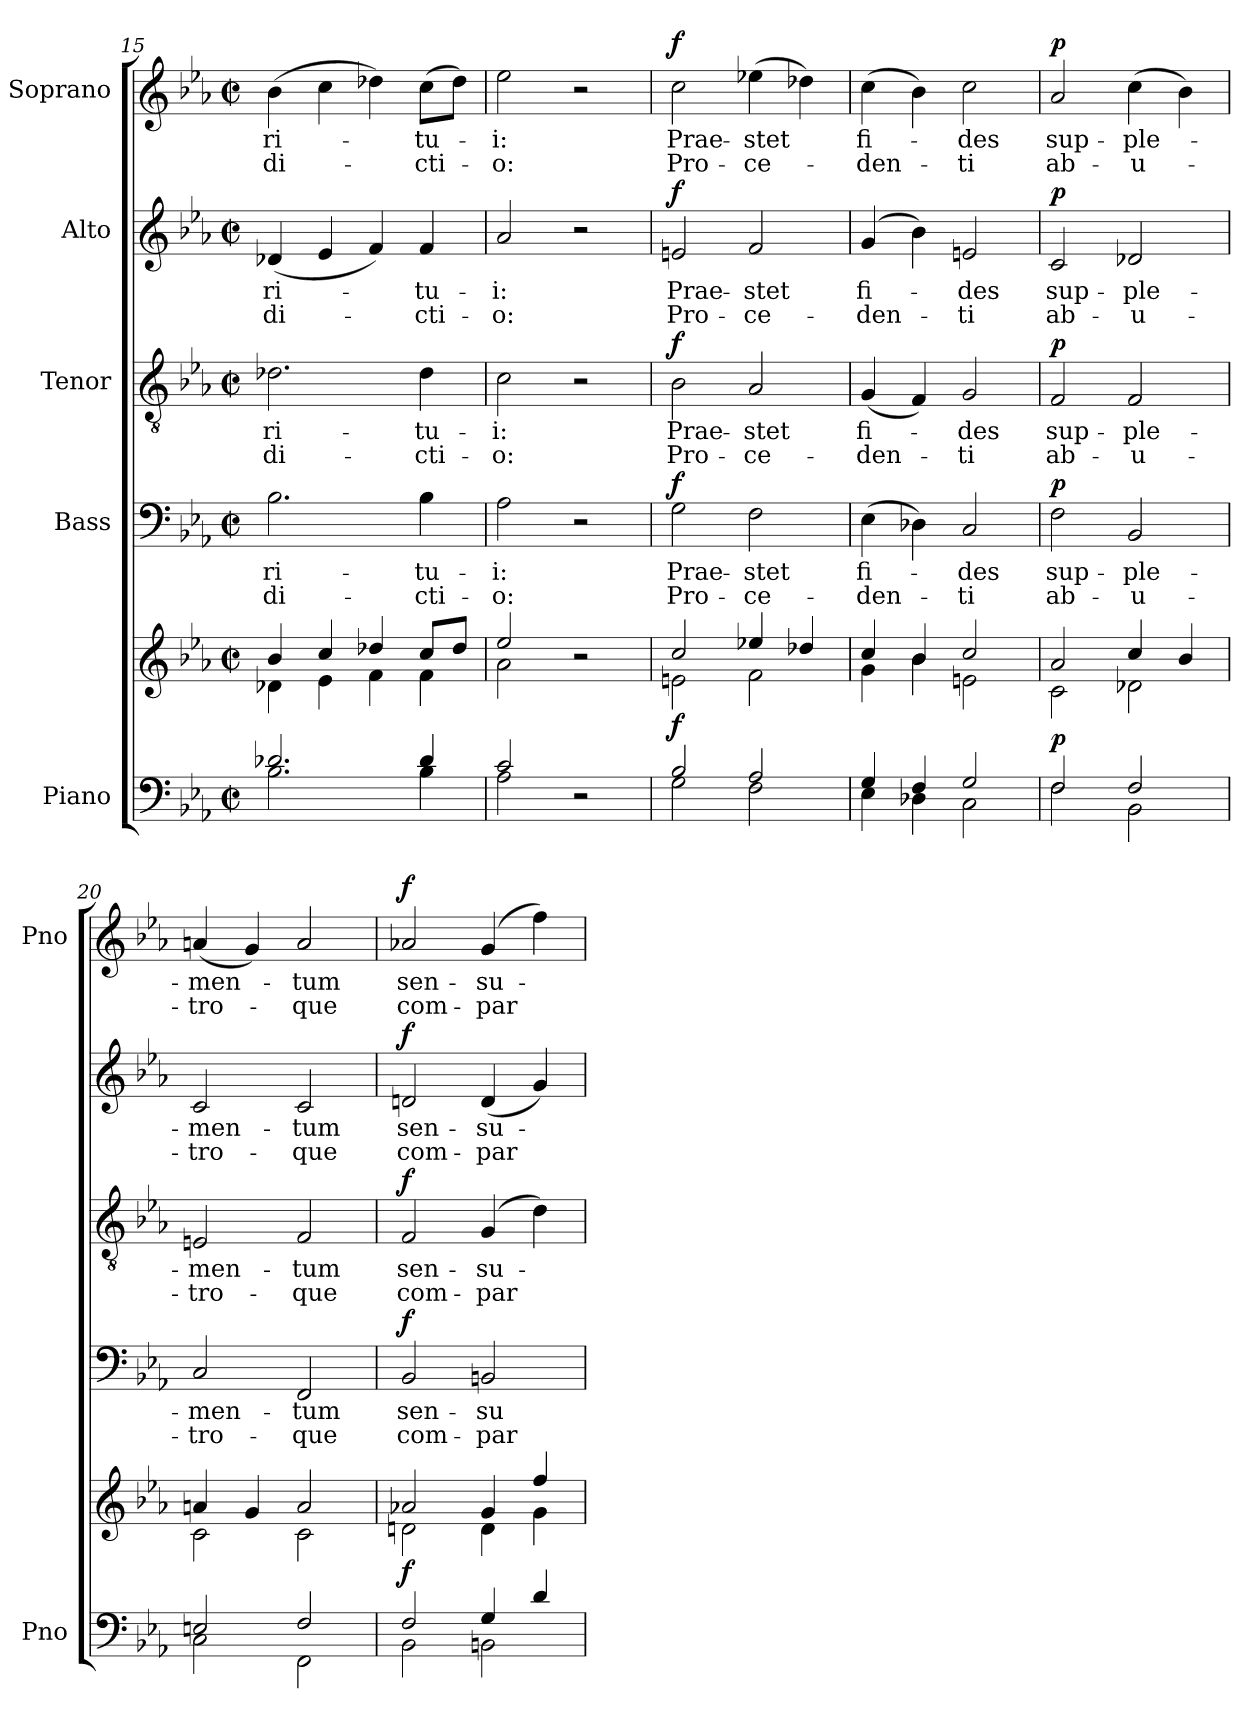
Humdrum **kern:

**kern	**kern	**dynam	**kern	**text	**text	**dynam	**kern	**text	**text	**dynam	**kern	**text	**text	**dynam	**kern	**text	**text	**dynam
*part5	*part5	*part5	*part4	*part4	*part4	*part4	*part3	*part3	*part3	*part3	*part2	*part2	*part2	*part2	*part1	*part1	*part1	*part1
*staff6	*staff5	*staff5/6	*staff4	*staff4	*staff4	*staff4	*staff3	*staff3	*staff3	*staff3	*staff2	*staff2	*staff2	*staff2	*staff1	*staff1	*staff1	*staff1
*I"Piano	*	*	*I"Bass	*	*	*	*I"Tenor	*	*	*	*I"Alto	*	*	*	*I"Soprano	*	*	*
*I'Pno	*	*	*	*	*	*	*	*	*	*	*	*	*	*	*I'Pno	*	*	*
*clefF4	*clefG2	*	*clefF4	*	*	*	*clefGv2	*	*	*	*clefG2	*	*	*	*clefG2	*	*	*
*k[b-e-a-]	*k[b-e-a-]	*	*k[b-e-a-]	*	*	*	*k[b-e-a-]	*	*	*	*k[b-e-a-]	*	*	*	*k[b-e-a-]	*	*	*
*E-:	*E-:	*	*E-:	*	*	*	*E-:	*	*	*	*E-:	*	*	*	*E-:	*	*	*
*M2/2	*M2/2	*	*M2/2	*	*	*	*M2/2	*	*	*	*M2/2	*	*	*	*M2/2	*	*	*
*met(c|)	*met(c|)	*	*met(c|)	*	*	*	*met(c|)	*	*	*	*met(c|)	*	*	*	*met(c|)	*	*	*
=15	=15	=15	=15	=15	=15	=15	=15	=15	=15	=15	=15	=15	=15	=15	=15	=15	=15	=15
*^	*^	*	*	*	*	*	*	*	*	*	*	*	*	*	*	*	*	*
2.d-X/	2.B-\	4b-/	4d-X\	.	2.B-\	ri-	-di-	.	2.d-X\	ri-	-di-	.	(4d-X/	-ri-	-di-	.	(4b-\	ri-	-di-	.
.	.	4cc/	4e-\	.	.	.	.	.	.	.	.	.	4e-/	.	.	.	4cc\	.	.	.
.	.	4dd-X/	4f\	.	.	.	.	.	.	.	.	.	4f/)	.	.	.	4dd-X\)	.	.	.
4d-/	4B-\	8cc/L	4f\	.	4B-\	-tu-	-cti-	.	4d-\	-tu-	-cti-	.	4f/	-tu-	-cti-	.	(8cc\L	-tu-	-cti-	.
.	.	8dd-/J	.	.	.	.	.	.	.	.	.	.	.	.	.	.	8dd-\J)	.	.	.
=16	=16	=16	=16	=16	=16	=16	=16	=16	=16	=16	=16	=16	=16	=16	=16	=16	=16	=16	=16	=16
2c/	2A-\	2ee-/	2a-\	.	2A-\	-i:	-o:	.	2c\	-i:	-o:	.	2a-/	i:	-o:	.	2ee-\	-i:	-o:	.
2r	2ryy	2r	2ryy	.	2r	.	.	.	2r	.	.	.	2r	.	.	.	2r	.	.	.
=17	=17	=17	=17	=17	=17	=17	=17	=17	=17	=17	=17	=17	=17	=17	=17	=17	=17	=17	=17	=17
!	!	!	!	!LO:DY:a=2	!	!	!	!LO:DY:a	!	!	!	!LO:DY:a	!	!	!	!LO:DY:a	!	!	!	!LO:DY:a
2B-/	2G\	2cc/	2en\	f	2G\	Prae-	Pro-	f	2B-\	Prae-	Pro-	f	2en/	-Prae-	Pro-	f	2cc\	Prae-	Pro-	f
2A-/	2F\	4ee-X/	2f\	.	2F\	-stet	-ce-	.	2A-/	-stet	-ce-	.	2f/	stet	-ce-	.	(4ee-X\	-stet	-ce-	.
.	.	4dd-X/	.	.	.	.	.	.	.	.	.	.	.	.	.	.	4dd-X\)	.	.	.
=18	=18	=18	=18	=18	=18	=18	=18	=18	=18	=18	=18	=18	=18	=18	=18	=18	=18	=18	=18	=18
4G/	4E-\	4cc/	4g\	.	(4E-\	fi-	-den-	.	(4G/	fi-	-den-	.	(4g/	-fi-	-den-	.	(4cc\	fi-	-den-	.
4F/	4D-X\	4b-/	4b-\	.	4D-X\)	.	.	.	4F/)	.	.	.	4b-\)	.	.	.	4b-\)	.	.	.
2G/	2C\	2cc/	2en\	.	2C/	-des	-ti	.	2G/	-des	-ti	.	2en/	des	-ti	.	2cc\	-des	-ti	.
=19	=19	=19	=19	=19	=19	=19	=19	=19	=19	=19	=19	=19	=19	=19	=19	=19	=19	=19	=19	=19
!	!	!	!	!LO:DY:a=2	!	!	!	!LO:DY:a	!	!	!	!LO:DY:a	!	!	!	!LO:DY:a	!	!	!	!LO:DY:a
2F/	2F\	2a-/	2c\	p	2F\	sup-	ab-	p	2F/	sup-	ab-	p	2c/	-sup-	ab-	p	2a-/	sup-	ab-	p
2F/	2BB-\	4cc/	2d-X\	.	2BB-/	-ple-	-u-	.	2F/	-ple-	-u-	.	2d-X/	-ple-	-u-	.	(4cc\	-ple-	-u-	.
.	.	4b-/	.	.	.	.	.	.	.	.	.	.	.	.	.	.	4b-\)	.	.	.
=20	=20	=20	=20	=20	=20	=20	=20	=20	=20	=20	=20	=20	=20	=20	=20	=20	=20	=20	=20	=20
2En/	2C\	4an/	2c\	.	2C/	-­men-	-tro-	.	2En/	-­men-	-tro-	.	2c/	-­men-	-tro-	.	(4an/	-­men-	-tro-	.
.	.	4g/	.	.	.	.	.	.	.	.	.	.	.	.	.	.	4g/)	.	.	.
2F/	2FF\	2a/	2c\	.	2FF/	-tum	-que	.	2F/	-tum	-que	.	2c/	tum	-que	.	2a/	-tum	-que	.
!!LO:LB:g=z
=21	=21	=21	=21	=21	=21	=21	=21	=21	=21	=21	=21	=21	=21	=21	=21	=21	=21	=21	=21	=21
!	!	!	!	!LO:DY:a=2	!	!	!	!LO:DY:a	!	!	!	!LO:DY:a	!	!	!	!LO:DY:a	!	!	!	!LO:DY:a
2F/	2BB-\	2a-X/	2dn\	f	2BB-/	sen-	com-	f	2F/	sen-	com-	f	2dn/	-sen-	com-	f	2a-X/	sen-	com-	f
4G/	2BBn\	4g/	4d\	.	2BBn/	-su-	-par	.	(4G/	-su-	-par	.	(4d/	-su-	-par	.	(4g/	-su-	-par	.
4d/	.	4ff/	4g\	.	.	.	.	.	4d\)	.	.	.	4g/)	.	.	.	4ff\)	.	.	.
*v	*v	*	*	*	*	*	*	*	*	*	*	*	*	*	*	*	*	*	*	*
*	*v	*v	*	*	*	*	*	*	*	*	*	*	*	*	*	*	*	*	*
=	=	=	=	=	=	=	=	=	=	=	=	=	=	=	=	=	=	=
*-	*-	*-	*-	*-	*-	*-	*-	*-	*-	*-	*-	*-	*-	*-	*-	*-	*-	*-
